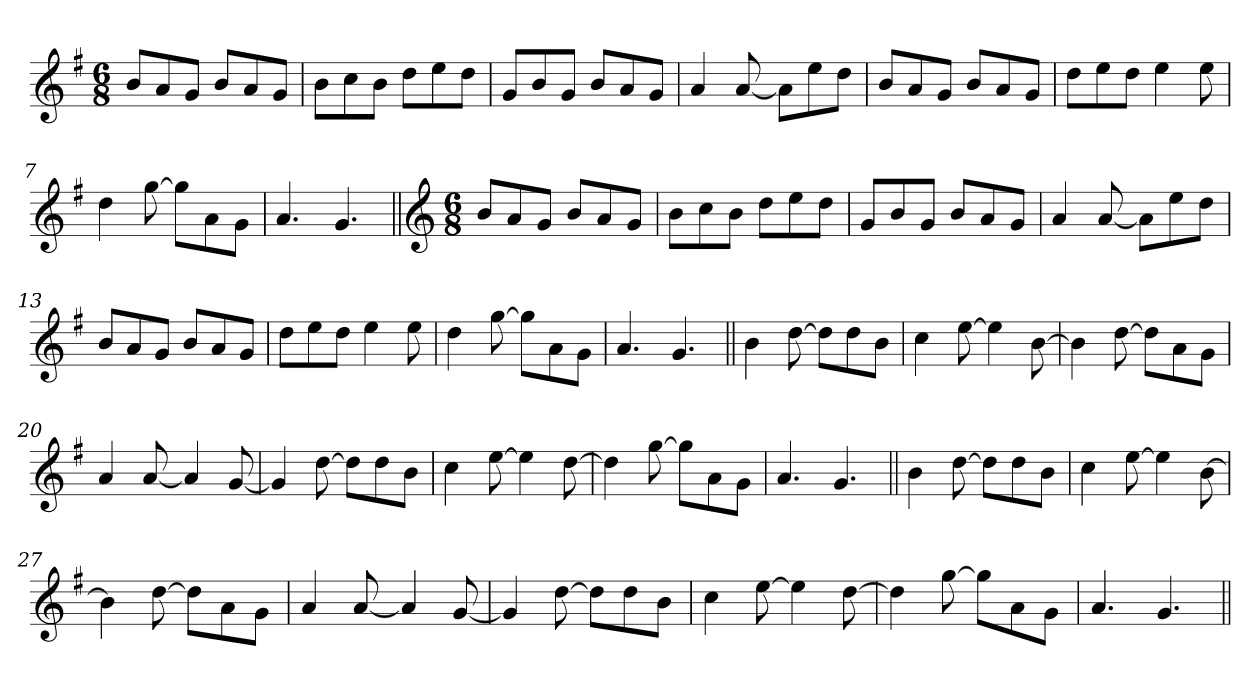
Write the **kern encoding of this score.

**kern
*part1
*staff1
*clefG2
*k[f#]
*G:
*M6/8
=1
8b/L
8a/
8g/J
8b/L
8a/
8g/J
=2
8b\L
8cc\
8b\J
8dd\L
8ee\
8dd\J
=3
8g/L
8b/
8g/J
8b/L
8a/
8g/J
=4
4a/
[8a/
8a\L]
8ee\
8dd\J
=5
8b/L
8a/
8g/J
8b/L
8a/
8g/J
=6
8dd\L
8ee\
8dd\J
4ee\
8ee\
=7
4dd\
[8gg\
8gg\L]
8a\
8g\J
!!LO:LB:g=z
=8
4.a/
4.g/
=9||
*clefG2
*M6/8
8b/L
8a/
8g/J
8b/L
8a/
8g/J
=10
8b\L
8cc\
8b\J
8dd\L
8ee\
8dd\J
=11
8g/L
8b/
8g/J
8b/L
8a/
8g/J
=12
4a/
[8a/
8a\L]
8ee\
8dd\J
=13
8b/L
8a/
8g/J
8b/L
8a/
8g/J
!!LO:LB:g=z
=14
8dd\L
8ee\
8dd\J
4ee\
8ee\
=15
4dd\
[8gg\
8gg\L]
8a\
8g\J
=16
4.a/
4.g/
=17||
4b\
[8dd\
8dd\L]
8dd\
8b\J
=18
4cc\
[8ee\
4ee\]
[8b\
=19
4b\]
[8dd\
8dd\L]
8a\
8g\J
=20
4a/
[8a/
4a/]
[8g/
=21
4g/]
[8dd\
8dd\L]
8dd\
8b\J
!!LO:LB:g=z
=22
4cc\
[8ee\
4ee\]
[8dd\
=23
4dd\]
[8gg\
8gg\L]
8a\
8g\J
=24
4.a/
4.g/
=25||
4b\
[8dd\
8dd\L]
8dd\
8b\J
=26
4cc\
[8ee\
4ee\]
[8b\
=27
4b\]
[8dd\
8dd\L]
8a\
8g\J
=28
4a/
[8a/
4a/]
[8g/
=29
4g/]
[8dd\
8dd\L]
8dd\
8b\J
!!LO:LB:g=z
=30
4cc\
[8ee\
4ee\]
[8dd\
=31
4dd\]
[8gg\
8gg\L]
8a\
8g\J
=32
4.a/
4.g/
=||
*-
